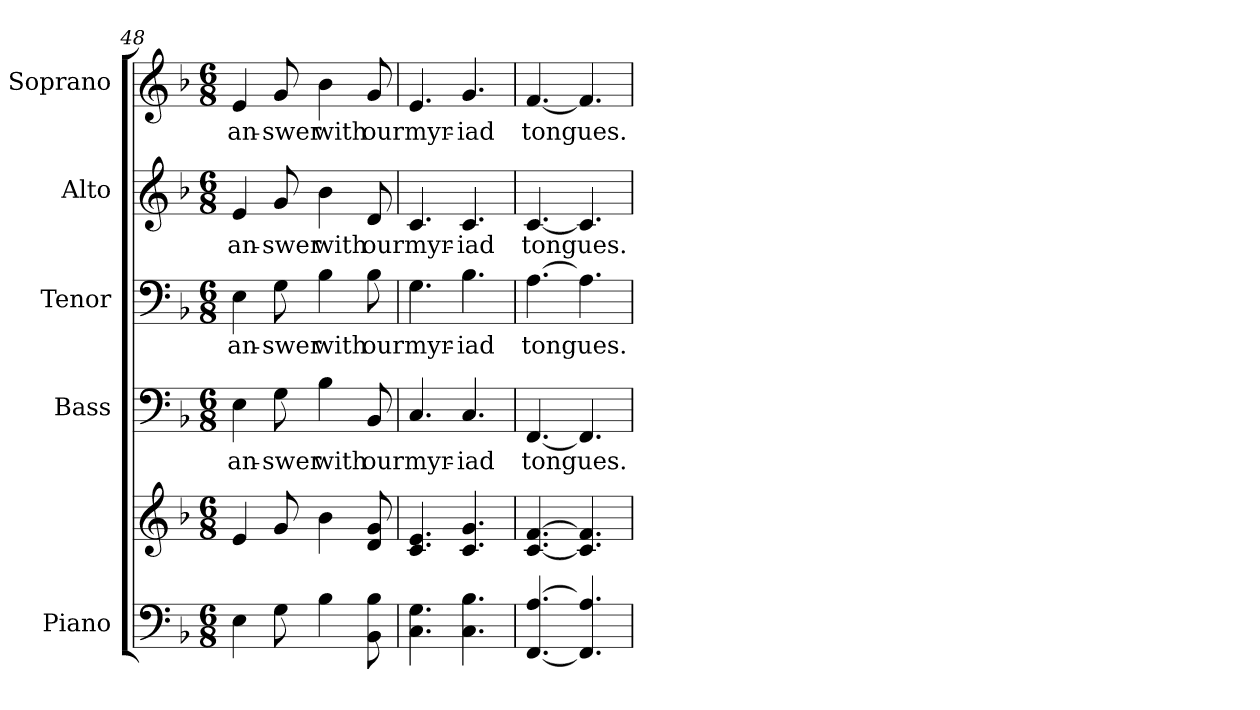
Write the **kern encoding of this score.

**kern	**kern	**kern	**text	**kern	**text	**kern	**text	**kern	**text
*part5	*part5	*part4	*part4	*part3	*part3	*part2	*part2	*part1	*part1
*staff6	*staff5	*staff4	*staff4	*staff3	*staff3	*staff2	*staff2	*staff1	*staff1
*I"Piano	*	*I"Bass	*	*I"Tenor	*	*I"Alto	*	*I"Soprano	*
*I'Pno.	*	*I'B.	*	*I'T.	*	*I'A.	*	*I'S.	*
!!LO:PB:g=z
*clefF4	*clefG2	*clefF4	*	*clefF4	*	*clefG2	*	*clefG2	*
*k[b-]	*k[b-]	*k[b-]	*	*k[b-]	*	*k[b-]	*	*k[b-]	*
*F:	*F:	*F:	*	*F:	*	*F:	*	*F:	*
*M6/8	*M6/8	*M6/8	*	*M6/8	*	*M6/8	*	*M6/8	*
=48	=48	=48	=48	=48	=48	=48	=48	=48	=48
!	!	!	!LO:LY:b:color=#000000	!	!	!	!	!	!
!	!	!	!	!	!LO:LY:b:color=#000000	!	!	!	!
!	!	!	!	!	!	!	!LO:LY:b:color=#000000	!	!
!	!	!	!	!	!	!	!	!	!LO:LY:b:color=#000000
4Ei\	4ei/	4Ei\	an-	4Ei\	an-	4ei/	an-	4ei/	an-
!	!	!	!LO:LY:b:color=#000000	!	!	!	!	!	!
!	!	!	!	!	!LO:LY:b:color=#000000	!	!	!	!
!	!	!	!	!	!	!	!LO:LY:b:color=#000000	!	!
!	!	!	!	!	!	!	!	!	!LO:LY:b:color=#000000
8Gi\	8gi/	8Gi\	-swer	8Gi\	-swer	8gi/	-swer	8gi/	-swer
!	!	!	!LO:LY:b:color=#000000	!	!	!	!	!	!
!	!	!	!	!	!LO:LY:b:color=#000000	!	!	!	!
!	!	!	!	!	!	!	!LO:LY:b:color=#000000	!	!
!	!	!	!	!	!	!	!	!	!LO:LY:b:color=#000000
4B-i\	4b-i\	4B-i\	with	4B-i\	with	4b-i\	with	4b-i\	with
!	!	!	!LO:LY:b:color=#000000	!	!	!	!	!	!
!	!	!	!	!	!LO:LY:b:color=#000000	!	!	!	!
!	!	!	!	!	!	!	!LO:LY:b:color=#000000	!	!
!	!	!	!	!	!	!	!	!	!LO:LY:b:color=#000000
8BB-i\ 8B-i	8di/ 8gi	8BB-i/	our	8B-i\	our	8di/	our	8gi/	our
=49	=49	=49	=49	=49	=49	=49	=49	=49	=49
!	!	!	!LO:LY:b:color=#000000	!	!	!	!	!	!
!	!	!	!	!	!LO:LY:b:color=#000000	!	!	!	!
!	!	!	!	!	!	!	!LO:LY:b:color=#000000	!	!
!	!	!	!	!	!	!	!	!	!LO:LY:b:color=#000000
4.Ci\ 4.Gi	4.ci/ 4.ei	4.Ci/	myr-	4.Gi\	myr-	4.ci/	myr-	4.ei/	myr-
!	!	!	!LO:LY:b:color=#000000	!	!	!	!	!	!
!	!	!	!	!	!LO:LY:b:color=#000000	!	!	!	!
!	!	!	!	!	!	!	!LO:LY:b:color=#000000	!	!
!	!	!	!	!	!	!	!	!	!LO:LY:b:color=#000000
4.Ci\ 4.B-i	4.ci/ 4.gi	4.Ci/	-iad	4.B-i\	-iad	4.ci/	-iad	4.gi/	-iad
!!LO:PB:g=z
=50	=50	=50	=50	=50	=50	=50	=50	=50	=50
!	!	!	!LO:LY:b:color=#000000	!	!	!	!	!	!
!	!	!	!	!	!LO:LY:b:color=#000000	!	!	!	!
!	!	!	!	!	!	!	!LO:LY:b:color=#000000	!	!
!	!	!	!	!	!	!	!	!	!LO:LY:b:color=#000000
[<4.FFi/ [>4.Ai	[<4.ci/ [>4.fi	[<4.FFi/	tongues.	[>4.Ai\	tongues.	[<4.ci/	tongues.	[<4.fi/	tongues.
4.FFi/] 4.Ai]	4.ci/] 4.fi]	4.FFi/]	.	4.Ai\]	.	4.ci/]	.	4.fi/]	.
=	=	=	=	=	=	=	=	=	=
*-	*-	*-	*-	*-	*-	*-	*-	*-	*-
